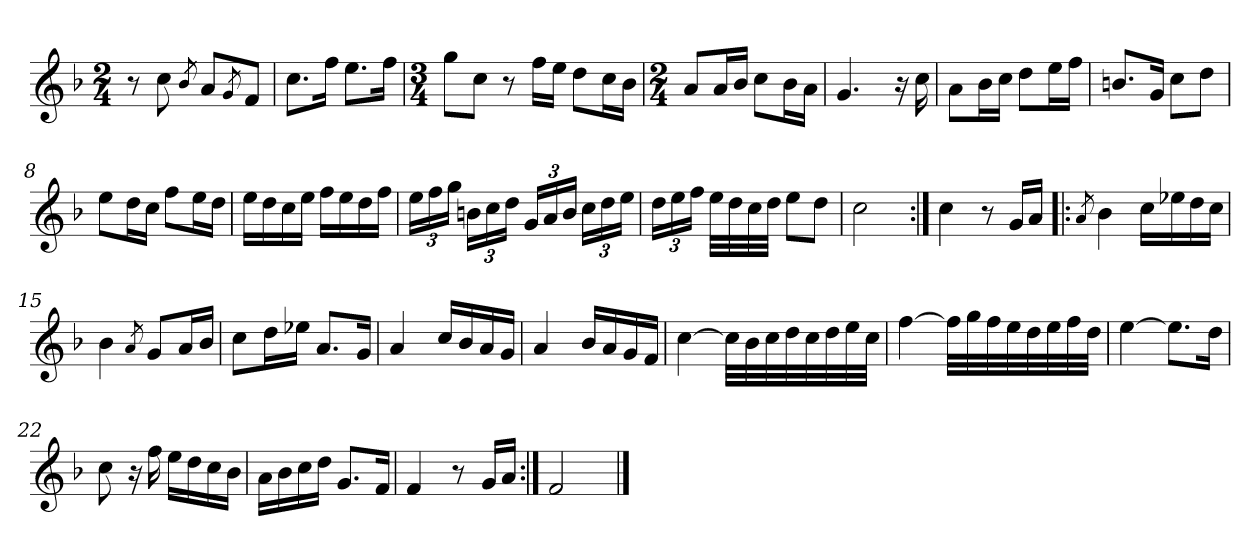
**kern
*part1
*staff1
*clefG2
*k[b-]
*F:
*M2/4
=1
8r
8cc\
8qb-/
8a/L
8qg/
8f/J
=2
8.cc\L
16ff\Jk
8.ee\L
16ff\Jk
=3
*M3/4
8gg\L
8cc\J
8r
16ff\LL
16ee\JJ
8dd\L
16cc\L
16b-\JJ
=4
*M2/4
8a/L
16a/L
16b-/JJ
8cc\L
16b-\L
16a\JJ
=5
4.g/
16r
16cc\
=6
8a\L
16b-\L
16cc\JJ
8dd\L
16ee\L
16ff\JJ
=7
8.bn/L
16g/Jk
8cc\L
8dd\J
=8
8ee\L
16dd\L
16cc\JJ
8ff\L
16ee\L
16dd\JJ
=9
16ee\LL
16dd\
16cc\
16ee\JJ
16ff\LL
16ee\
16dd\
16ff\JJ
=10
*Xbrackettup
24ee\LL
24ff\
24gg\JJ
24bn\LL
24cc\
24dd\JJ
24g/LL
24a/
24b/JJ
24cc\LL
24dd\
24ee\JJ
=11
24dd\LL
24ee\
24ff\JJ
32ee\LLL
32dd\
32cc\
32dd\JJJ
8ee\L
8dd\J
=12
2cc\
=13:|!
4cc\
8r
16g/LL
16a/JJ
=14!|:
8qa/
4b-\
16cc\LL
16ee-X\
16dd\
16cc\JJ
=15
4b-\
8qa/
8g/L
16a/L
16b-/JJ
=16
8cc\L
16dd\L
16ee-X\JJ
8.a/L
16g/Jk
=17
4a/
16cc/LL
16b-/
16a/
16g/JJ
=18
4a/
16b-/LL
16a/
16g/
16f/JJ
=19
[4cc\
32cc\LLL]
32b-\
32cc\
32dd\
32cc\
32dd\
32ee\
32cc\JJJ
=20
[4ff\
32ff\LLL]
32gg\
32ff\
32ee\
32dd\
32ee\
32ff\
32dd\JJJ
=21
[4ee\
8.ee\L]
16dd\Jk
=22
8cc\
16r
16ff\
16ee\LL
16dd\
16cc\
16b-\JJ
=23
16a\LL
16b-\
16cc\
16dd\JJ
8.g/L
16f/Jk
=24
4f/
8r
16g/LL
16a/JJ
=25:|!
2f/
==
*-
